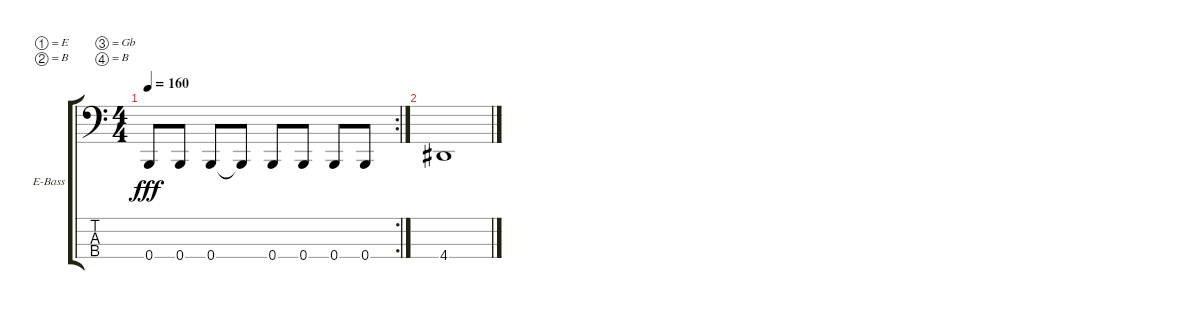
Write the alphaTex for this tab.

\bracketExtendMode groupsimilarinstruments
\firstSystemTrackNameOrientation horizontal
\otherSystemsTrackNameOrientation horizontal
\track ("Bass Guitar" "E-Bass") {instrument electricbassfinger}
\staff {score tabs}
\tuning (E2 B1 Gb1 B0)
\rc 2
\ts (4 4)
\tempo 160
\clef f4
\ks c
0.4{t}.8{dy fff} 0.4.8 0.4.8 0.4{t}.8 0.4.8 0.4.8 0.4.8 0.4.8 |
4.4.1
